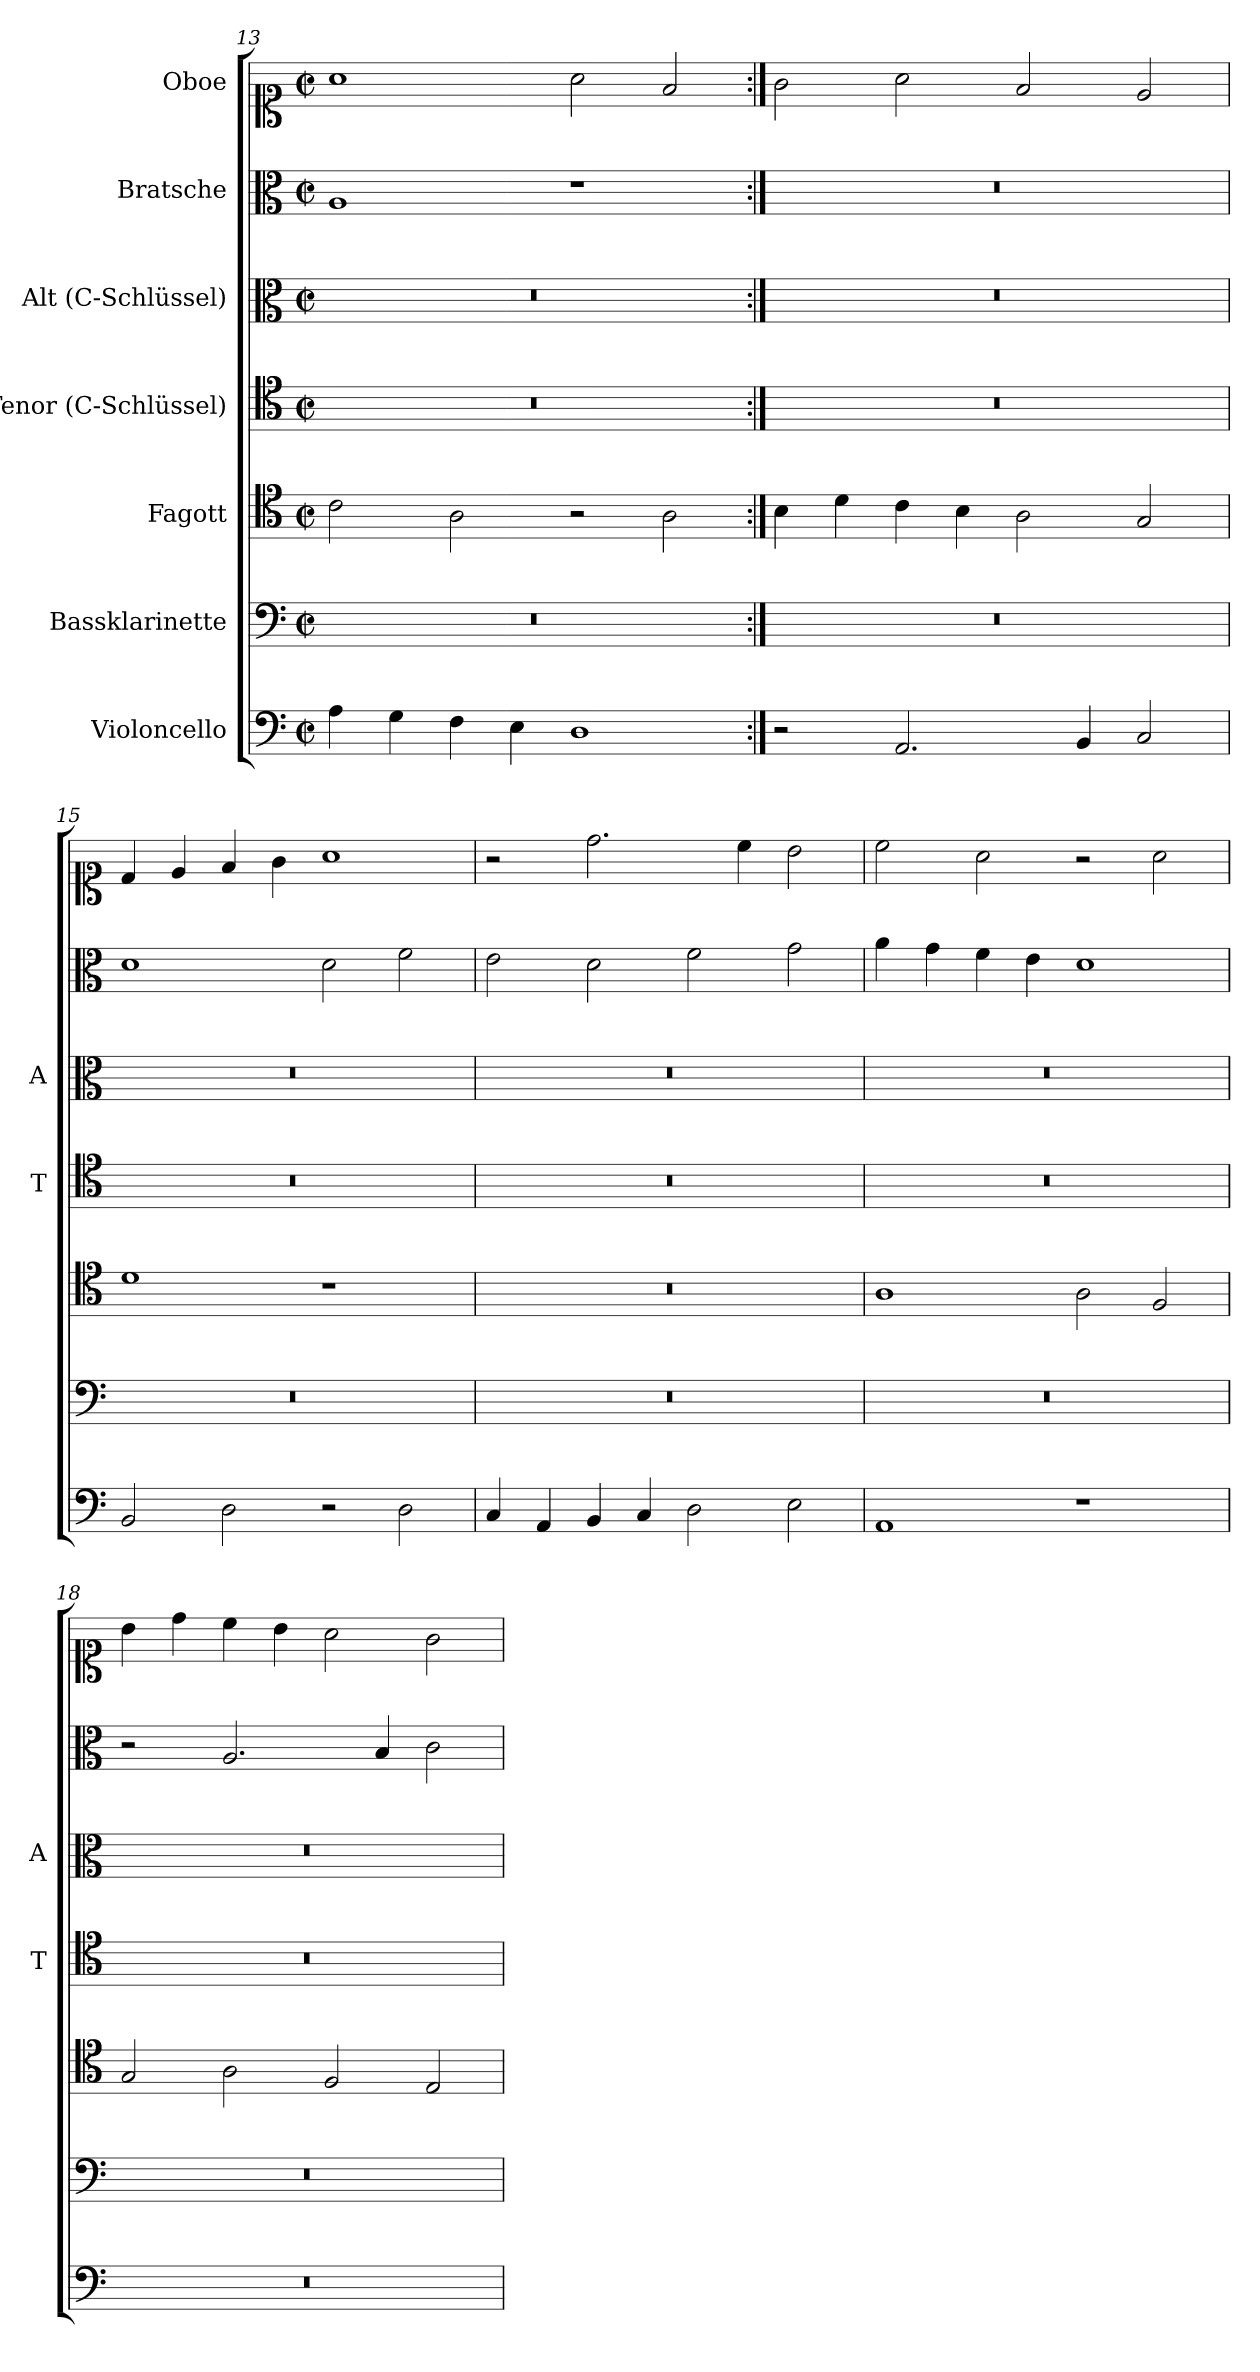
**kern	**kern	**kern	**kern	**kern	**kern	**kern
*part7	*part6	*part5	*part4	*part3	*part2	*part1
*staff7	*staff6	*staff5	*staff4	*staff3	*staff2	*staff1
*I"Violoncello	*I"Bassklarinette	*I"Fagott	*I"Tenor (C-Schlüssel)	*I"Alt (C-Schlüssel)	*I"Bratsche	*I"Oboe
*	*	*	*I'T	*I'A	*	*
*clefF4	*clefF4	*clefC4	*clefC4	*clefC3	*clefC3	*clefC1
*k[]	*k[]	*k[]	*k[]	*k[]	*k[]	*k[]
*M4/2	*M4/2	*M4/2	*M4/2	*M4/2	*M4/2	*M4/2
*met(c|)	*met(c|)	*met(c|)	*met(c|)	*met(c|)	*met(c|)	*met(c|)
=13	=13	=13	=13	=13	=13	=13
4A\	0r	2c\	0r	0r	1A	1a
4G\	.	.	.	.	.	.
4F\	.	2A\	.	.	.	.
4E\	.	.	.	.	.	.
1D	.	2r	.	.	1r	2a\
.	.	2A\	.	.	.	2f/
=14:|!	=14:|!	=14:|!	=14:|!	=14:|!	=14:|!	=14:|!
2r	0r	4B\	0r	0r	0r	2g\
.	.	4d\	.	.	.	.
2.AA/	.	4c\	.	.	.	2a\
.	.	4B\	.	.	.	.
.	.	2A\	.	.	.	2f/
4BB/	.	.	.	.	.	.
2C/	.	2G/	.	.	.	2e/
!!LO:PB:g=z
=15	=15	=15	=15	=15	=15	=15
2BB/	0r	1d	0r	0r	1d	4d/
.	.	.	.	.	.	4e/
2D\	.	.	.	.	.	4f/
.	.	.	.	.	.	4g\
2r	.	1r	.	.	2d\	1a
2D\	.	.	.	.	2f\	.
=16	=16	=16	=16	=16	=16	=16
4C/	0r	0r	0r	0r	2e\	2r
4AA/	.	.	.	.	.	.
4BB/	.	.	.	.	2d\	2.dd\
4C/	.	.	.	.	.	.
2D\	.	.	.	.	2f\	.
.	.	.	.	.	.	4cc\
2E\	.	.	.	.	2g\	2b\
=17	=17	=17	=17	=17	=17	=17
1AA	0r	1A	0r	0r	4a\	2cc\
.	.	.	.	.	4g\	.
.	.	.	.	.	4f\	2a\
.	.	.	.	.	4e\	.
1r	.	2A\	.	.	1d	2r
.	.	2F/	.	.	.	2a\
=18	=18	=18	=18	=18	=18	=18
0r	0r	2G/	0r	0r	2r	4b\
.	.	.	.	.	.	4dd\
.	.	2A\	.	.	2.A/	4cc\
.	.	.	.	.	.	4b\
.	.	2F/	.	.	.	2a\
.	.	.	.	.	4B/	.
.	.	2E/	.	.	2c\	2g\
=	=	=	=	=	=	=
*-	*-	*-	*-	*-	*-	*-
